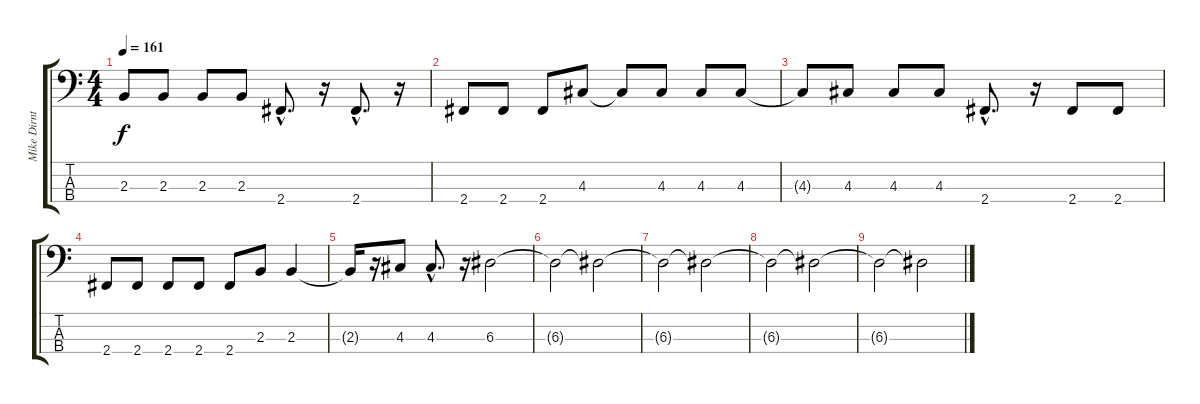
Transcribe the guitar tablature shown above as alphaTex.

\track ("Mike Dirnt" "Mike Dirnt") {instrument electricbassfinger}
\staff {score tabs}
\tuning (G2 D2 A1 E1) {hide}
\ts (4 4)
\tempo 161
\clef f4
\ks c
2.3.8{dy f} 2.3.8 2.3.8 2.3.8 2.4{hac}.8{d} r.16 2.4{hac}.8{d} r.16 |
2.4.8 2.4.8 2.4.8 4.3.8 4.3{t}.8 4.3.8 4.3.8 4.3.8 |
4.3{t}.8 4.3.8 4.3.8 4.3.8 2.4{hac}.8{d} r.16 2.4.8 2.4.8 |
2.4.8 2.4.8 2.4.8 2.4.8 2.4.8 2.3.8 2.3.4 |
2.3{t}.16 r.16 4.3.8 4.3{hac}.8{d} r.16 6.3.2 |
6.3{t}.2 6.3{t}.2 |
6.3{t}.2 6.3{t}.2 |
6.3{t}.2 6.3{t}.2 |
6.3{t}.2 6.3{t}.2
